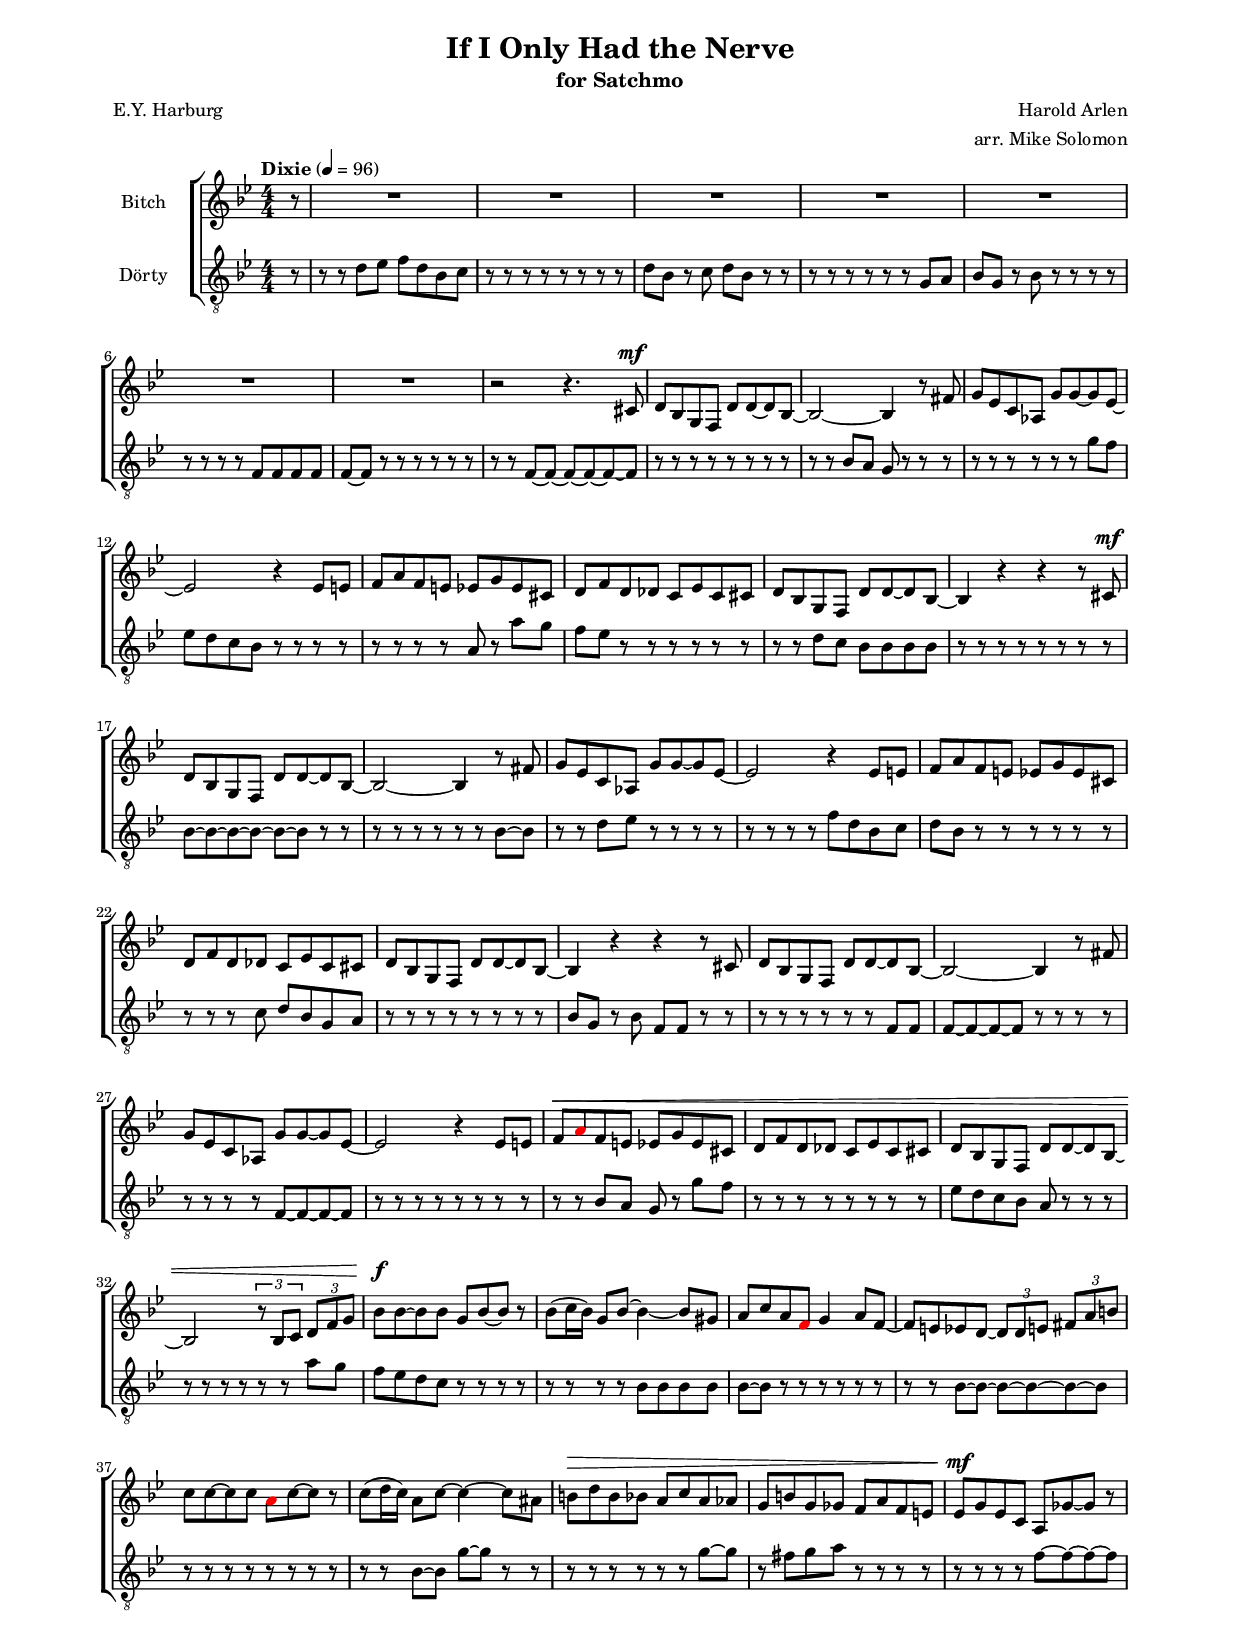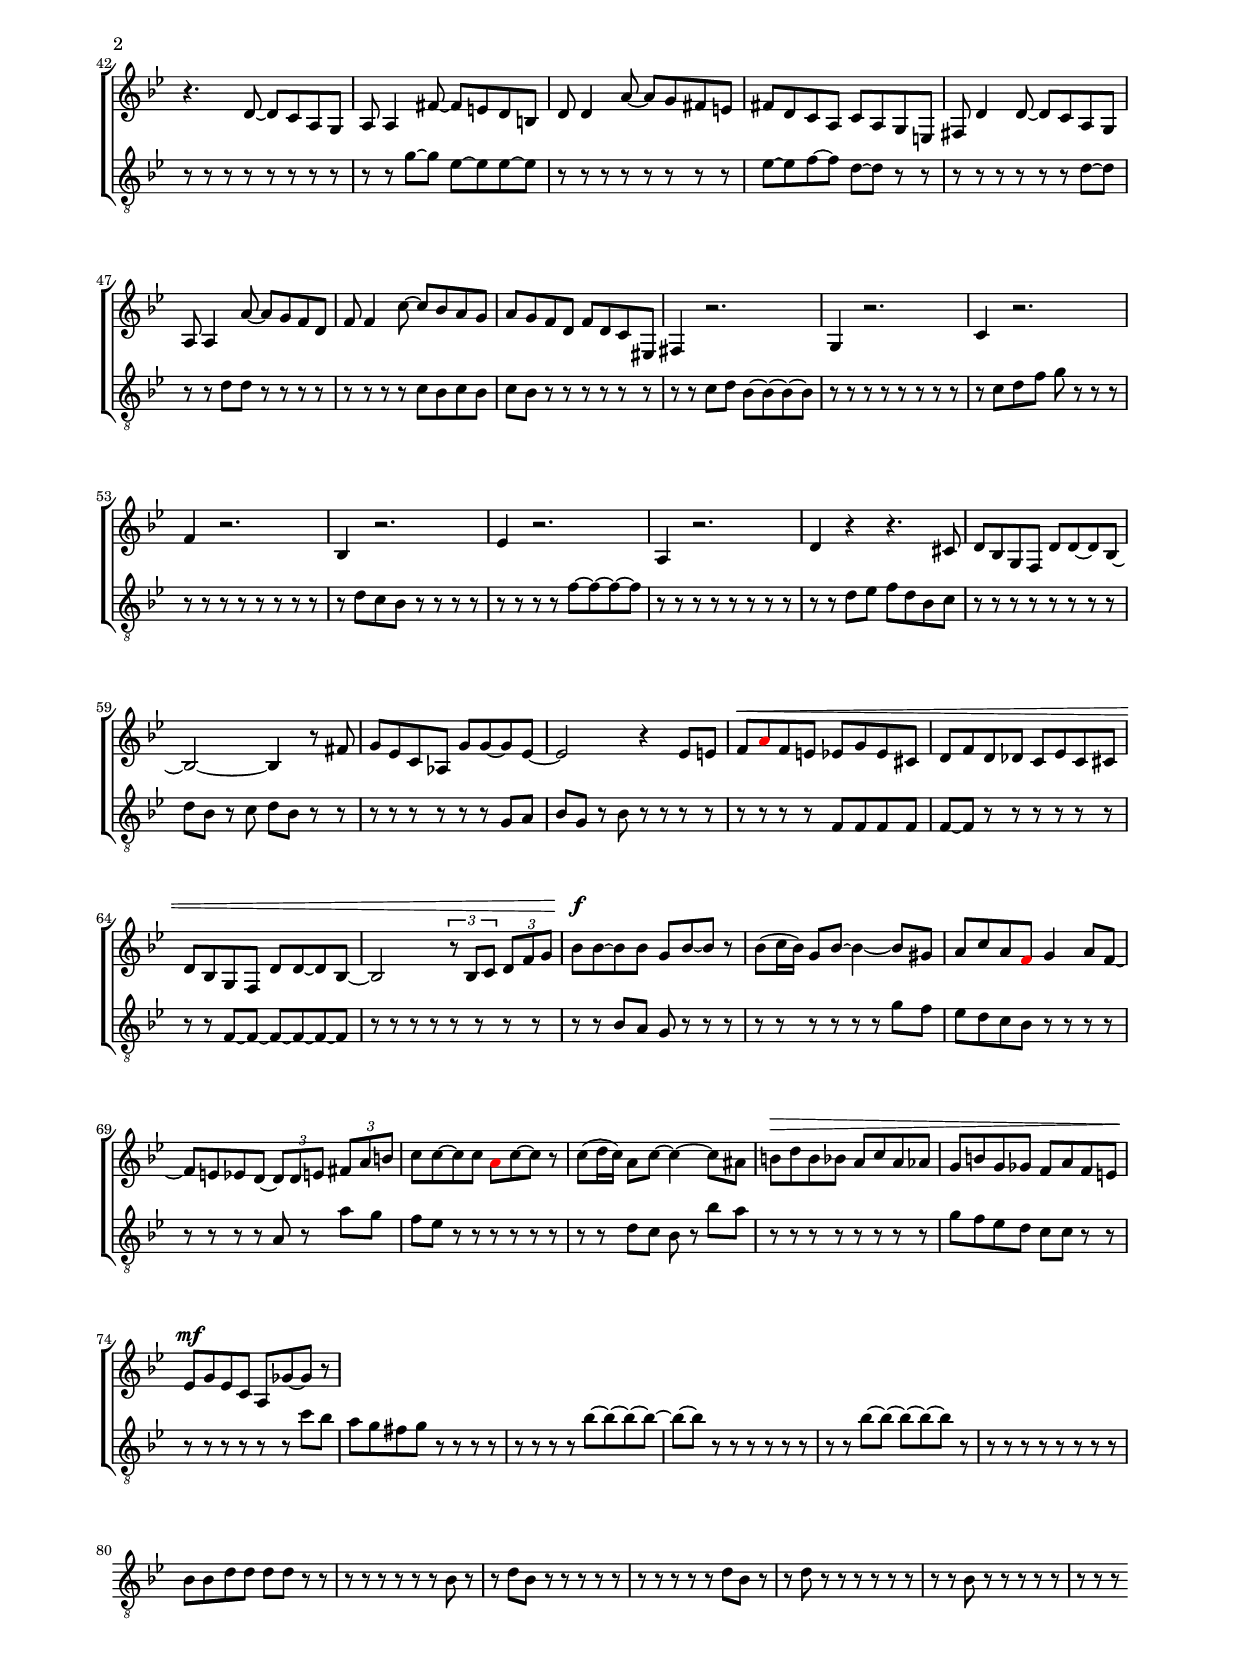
\version "2.19.0"
\include "defs-devel.ly"

marD = \markup \null
elsD = \markup \null
mikD = \markup \null
rynZ = \markup \null
desD = \markup \null

#(set-global-staff-size 15.87)
autoBeamInstruction = \autoBeamOn

solo = \markup \italic "solo"
psolo = \markup \italic "(solo)"
skat = \markup \italic "sit skat"
shoot = \markup \italic "SYT"

\header {
  title = "If I Only Had the Nerve"
  subtitle = "for Satchmo"
  %title = "Somewhere Over the Rainbow"
  composer = "Harold Arlen"
  poet = "E.Y. Harburg"
  arranger = "arr. Mike Solomon"
  %arranger = "arr. (anon)"
}
\paper {
  #(define fonts
    (set-global-fonts
    #:music "lilyjazz"
    #:brace "lilyjazz"
    #:roman "LilyJAZZText"
    #:sans "LilyJAZZChord"
    #:factor (/ staff-height pt 20)
  ))
  ragged-right = ##f
  left-margin = 0.75\in
  right-margin = 0.75\in
  top-margin = 0.5\in
  bottom-margin = 0.6\in
  ragged-last-bottom = ##f
  %max-systems-per-page = #2
  %oddHeaderMarkup = "FIRST FULL DRAFT 20.10.14 4:44"
  %evenHeaderMarkup = "FIRST FULL DRAFT 20.10.14 4:44"
}


#(ly:set-option 'point-and-click #f)

#(set-global-staff-size 15.87)

railroad =  {
  \once \override BreathingSign.text = \markup \musicglyph #"scripts.caesura.straight"
  \breathe
}
myred = \once \override NoteHead #'color = #red

php = \once \override Hairpin.stencil = #(parenthesize-callback ly:hairpin::print)

\paper {
  footnote-separator-markup = \markup { \column { " "\override #`(span-factor . 1/5) { \draw-hline } }}
  footnote-padding = 1\mm
  top-system-spacing = #'((basic-distance . 1) (minimum-distance . 0) (padding . 1) (stretchability . 40))
  bottom-system-spacing = #'((basic-distance . 1) (minimum-distance . 0) (padding . 1) (stretchability . 50))
  ragged-right = ##f
}

prefatoryMatter = {
  \key bes \major
  \autoBeamInstruction
  \time 4/4
}

scorePrefatoryMatter = {
  \prefatoryMatter
  \partial 8
}

midiPrefatoryMatter = {
  \prefatoryMatter
  \partial 8
}

theme = \relative c {
  cis8-\tag #'first \mf |
  d8 bes8 g8 f8 d'8 d8 ~ d8 bes8 ~ |
  bes2 ~ bes4 r8 fis'8 |
  g8 ees8 c8 aes8 g'8 g8 ~ g8 ees8 ~ |
  ees2 r4 ees8 e8 |
  f8-\tag #'second \< \tag #'second { \rred } a8 f8 e8 ees8 g8 ees8 cis8 |
  d8 f8 d8 des8 c8 ees8 c8 cis8 |
  d8 bes8 g8 f8 d'8 d8 ~ d8 bes8 ~ |
  \tag #'first { bes4 }
  \tag #'second { bes2 }
}

marks = {
  \tempo "Dixie" 4=96
  \time 4/4
  \set Score.tempoWholesPerMinute = #(ly:make-moment (* 3 96) 8 0 0)
  \partial 8 s8
  \repeat unfold 200 \unfoldSwing #96
}

soprano = \transpose c c {
  r8
  R1*7
  r2 r4.
  \transpose c c' \removeWithTag #'second \theme
  r4 r4 r8
  \transpose c c' \removeWithTag #'second \theme
  r4 r4 r8
  \transpose c c' \removeWithTag #'first \theme
  \relative c' {
    \times 2/3 { r8 bes c } \times 2/3 { d f g } |
    bes8\f bes8 ~ bes8 bes8 g8 bes8 ~ bes8 r8 |
    bes8 ( c16 bes ) g8 bes8 ~ bes4 ~ bes8 gis8 |
    a8 c8 a8 \rred f8 g4 a8 f8 ~ |
    f8 e8 ees8 d8 ~ \times 2/3 { d d e } \times 2/3 { fis a b } |
    c8 c8 ~ c8 c8 \rred a8 c8 ~ c8 r8 |
    c8 ( d16 c ) a8 c8 ~ c4 ~ c8 ais8 |
    b8\> d8 b8 bes8 a8 c8 a8 aes8 |
    g8 b8 g8 ges8 f8 a8 f8 e8 |
    ees8\mf g8 ees8 c8 a8 ges'8 ~ ges8 r8 |
    r4. d8 ~ d c a g |
    a a4 fis'8 ~ fis e d b |
    d d4 a'8 ~ a g fis e |
    fis d c a c a g e |
    fis d'4 d8 ~ d c a g |
    a a4 a'8 ~ a g f d |
    f f4 c'8 ~ c bes a g |
    a g f d f d c eis, |
    fis4 r2. |
    g4 r2. |
    c4 r2. |
    f4 r2. |
    bes,4 r2. |
    ees4 r2. |
    a,4 r2. |
    d4 r4 r4. 
  }
  \transpose c c' \removeWithTag #'first \theme
  \relative c' {
      \times 2/3 { r8 bes c } \times 2/3 { d f g } |
      bes8\f bes8 ~ bes8 bes8 g8 bes8 ~ bes8 r8 |
      bes8 ( c16 bes ) g8 bes8 ~ bes4 ~ bes8 gis8 |
      a8 c8 a8 \rred f8 g4 a8 f8 ~ |
      f8 e8 ees8 d8 ~ \times 2/3 { d d e } \times 2/3 { fis a b } |
      c8 c8 ~ c8 c8 \rred a8 c8 ~ c8 r8 |
      c8 ( d16 c ) a8 c8 ~ c4 ~ c8 ais8 |
      b8\> d8 b8 bes8 a8 c8 a8 aes8 |
      g8 b8 g8 ges8 f8 a8 f8 e8 |
      ees8\mf g8 ees8 c8 a8 ges'8 ~ ges8 r8 |
  }
}

sopranoWords = \lyricmode {
}

test = \transpose c c, {
  \clef "treble_8"
  \transpose g g { r8 r8 r8 d''8 ees''8 f''8 d''8 bes'8 c''8 r8 r8 r8 r8 r8 r8 r8 r8 d''8 bes'8 r8 c''8 d''8 bes'8 r8 r8 r8 r8 r8 r8 r8 r8 g'8 a'8 bes'8 g'8 r8 bes'8 r8 r8 r8 r8 r8 r8 r8 r8 f'8 f'8 f'8 f'8 f'8 ~ f'8 r8 r8 r8 r8 r8 r8 r8 r8 f'8 ~ f'8 ~ f'8 ~ f'8 ~ f'8 ~ f'8 r8 r8 r8 r8 r8 r8 r8 r8 r8 r8 bes'8 a'8 g'8 r8 r8 r8 r8 r8 r8 r8 r8 r8 g''8 f''8 ees''8 d''8 c''8 bes'8 r8 r8 r8 r8 r8 r8 r8 r8 a'8 r8 a''8 g''8 f''8 ees''8 r8 r8 r8 r8 r8 r8 r8 r8 d''8 c''8 bes'8 bes'8 bes'8 bes'8 r8 r8 r8 r8 r8 r8 r8 r8 bes'8 ~ bes'8 ~ bes'8 ~ bes'8 ~ bes'8 ~ bes'8 r8 r8 r8 r8 r8 r8 r8 r8 bes'8 ~ bes'8 r8 r8 d''8 ees''8 r8 r8 r8 r8 r8 r8 r8 r8 f''8 d''8 bes'8 c''8 d''8 bes'8 r8 r8 r8 r8 r8 r8 r8 r8 r8 c''8 d''8 bes'8 g'8 a'8 r8 r8 r8 r8 r8 r8 r8 r8 bes'8 g'8 r8 bes'8 f'8 f'8 r8 r8 r8 r8 r8 r8 r8 r8 f'8 f'8 f'8 ~ f'8 ~ f'8 ~ f'8 r8 r8 r8 r8 r8 r8 r8 r8 f'8 ~ f'8 ~ f'8 ~ f'8 r8 r8 r8 r8 r8 r8 r8 r8 r8 r8 bes'8 a'8 g'8 r8 g''8 f''8 r8 r8 r8 r8 r8 r8 r8 r8 ees''8 d''8 c''8 bes'8 a'8 r8 r8 r8 r8 r8 r8 r8 r8 r8 a''8 g''8 f''8 ees''8 d''8 c''8 r8 r8 r8 r8 r8 r8 r8 r8 bes'8 bes'8 bes'8 bes'8 bes'8 ~ bes'8 r8 r8 r8 r8 r8 r8 r8 r8 bes'8 ~ bes'8 ~ bes'8 ~ bes'8 ~ bes'8 ~ bes'8 r8 r8 r8 r8 r8 r8 r8 r8 r8 r8 bes'8 ~ bes'8 g''8 ~ g''8 r8 r8 r8 r8 r8 r8 r8 r8 g''8 ~ g''8 r8 fis''8 g''8 a''8 r8 r8 r8 r8 r8 r8 r8 r8 f''8 ~ f''8 ~ f''8 ~ f''8 r8 r8 r8 r8 r8 r8 r8 r8 r8 r8 g''8 ~ g''8 ees''8 ~ ees''8 ees''8 ~ ees''8 r8 r8 r8 r8 r8 r8 r8 r8 ees''8 ~ ees''8 f''8 ~ f''8 d''8 ~ d''8 r8 r8 r8 r8 r8 r8 r8 r8 d''8 ~ d''8 r8 r8 d''8 d''8 r8 r8 r8 r8 r8 r8 r8 r8 c''8 bes'8 c''8 bes'8 c''8 bes'8 r8 r8 r8 r8 r8 r8 r8 r8 c''8 d''8 bes'8 ~ bes'8 ~ bes'8 ~ bes'8 r8 r8 r8 r8 r8 r8 r8 r8 r8 c''8 d''8 f''8 g''8 r8 r8 r8 r8 r8 r8 r8 r8 r8 r8 r8 r8 d''8 c''8 bes'8 r8 r8 r8 r8 r8 r8 r8 r8 f''8 ~ f''8 ~ f''8 ~ f''8 r8 r8 r8 r8 r8 r8 r8 r8 r8 r8 d''8 ees''8 f''8 d''8 bes'8 c''8 r8 r8 r8 r8 r8 r8 r8 r8 d''8 bes'8 r8 c''8 d''8 bes'8 r8 r8 r8 r8 r8 r8 r8 r8 g'8 a'8 bes'8 g'8 r8 bes'8 r8 r8 r8 r8 r8 r8 r8 r8 f'8 f'8 f'8 f'8 f'8 ~ f'8 r8 r8 r8 r8 r8 r8 r8 r8 f'8 ~ f'8 ~ f'8 ~ f'8 ~ f'8 ~ f'8 r8 r8 r8 r8 r8 r8 r8 r8 r8 r8 bes'8 a'8 g'8 r8 r8 r8 r8 r8 r8 r8 r8 r8 g''8 f''8 ees''8 d''8 c''8 bes'8 r8 r8 r8 r8 r8 r8 r8 r8 a'8 r8 a''8 g''8 f''8 ees''8 r8 r8 r8 r8 r8 r8 r8 r8 d''8 c''8 bes'8 r8 bes''8 a''8 r8 r8 r8 r8 r8 r8 r8 r8 g''8 f''8 ees''8 d''8 c''8 c''8 r8 r8 r8 r8 r8 r8 r8 r8 c'''8 bes''8 a''8 g''8 fis''8 g''8 r8 r8 r8 r8 r8 r8 r8 r8 bes''8 ~ bes''8 ~ bes''8 ~ bes''8 ~ bes''8 ~ bes''8 r8 r8 r8 r8 r8 r8 r8 r8 bes''8 ~ bes''8 ~ bes''8 ~ bes''8 ~ bes''8 r8 r8 r8 r8 r8 r8 r8 r8 r8 bes'8 bes'8 d''8 d''8 d''8 d''8 r8 r8 r8 r8 r8 r8 r8 r8 bes'8 r8 r8 d''8 bes'8 r8 r8 r8 r8 r8 r8 r8 r8 r8 r8 d''8 bes'8 r8 r8 d''8 r8 r8 r8 r8 r8 r8 r8 r8 bes'8 r8 r8 r8 r8 r8 r8 r8 r8 }
}


\score {
  \new ChoirStaff <<
    \new Staff \with { instrumentName = #"Bitch" %shortInstrumentName = #"M."
} <<
      \new Voice = "soprano" { << { \numericTimeSignature
	\scorePrefatoryMatter
        \soprano
      } {
	\scorePrefatoryMatter
        \marks
      } >> }
      \new Lyrics \lyricsto "soprano" {
        \sopranoWords
      }
    >>
    \new Staff \with { instrumentName = #"Dörty" %shortInstrumentName = #"E."
} <<
      \new Voice = "mezzo" { \numericTimeSignature
	\scorePrefatoryMatter
        \test
      }
    >>
  >>
  \midi{}
  \layout {
    \context {
      \Voice
      \override TextScript #'layer = #6
      \override NoteHead #'layer = #7
      \override Glissando #'breakable = ##t
      \override TupletNumber #'breakable = ##t
      \override TupletBracket #'breakable = ##t
      \override DynamicLineSpanner.direction = #UP
      \remove "Forbid_line_break_engraver"
    }
    \context {
      \Staff
      %\consists "Metronome_mark_engraver"
      \override TimeSignature #'style = #'numbered
      \override StaffSymbol #'layer = #4
      \override TimeSignature #'layer = #3
      \override TimeSignature #'whiteout = ##t
    }
    \context {
      \Lyrics
      %\override LyricText #'whiteout = ##t
      \override LyricText #'layer = #6
    }
    \context {
      \Score
      %\remove "Metronome_mark_engraver"
      \override NonMusicalPaperColumn #'allow-loose-spacing = ##f
    }
  }
}
